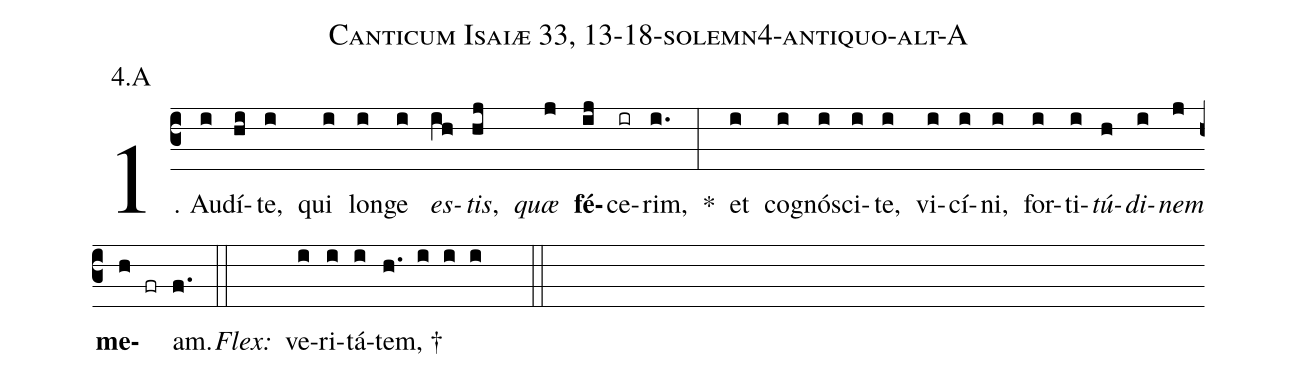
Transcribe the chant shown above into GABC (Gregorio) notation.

name: Canticum Isaiæ 33, 13-18-solemn4-antiquo-alt-A;
annotation: 4.A;
%%
(c3)1. Au(i)dí(hi)te,(i) qui(i) lon(i)ge(i) <i>es</i>(ih)<i>tis</i>,(hj) <i>quæ</i>(j) <b>fé</b>(ij)ce(ir)rim,(i.) *(:) et(i) co(i)gnó(i)sci(i)te,(i) vi(i)cí(i)ni,(i) for(i)ti(i)<i>tú</i>(h)<i>di</i>(i)<i>nem</i>(j) <b>me</b>(h fr)am.(f.) (::)
<i>Flex:</i>()  ve(i)ri(i)tá(i)tem, †(h. i i i  ::)
